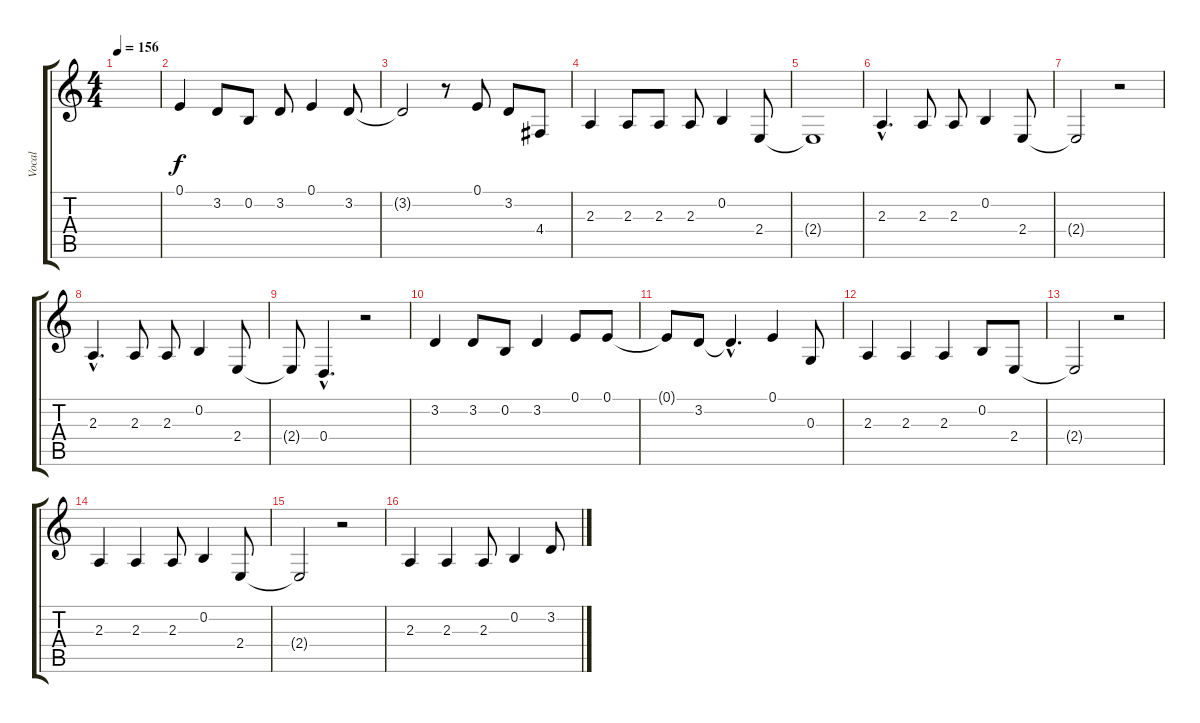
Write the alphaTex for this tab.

\track ("Vocal" "Vocal") {instrument brightacousticpiano}
\staff {score tabs}
\tuning (E4 B3 G3 D3 A2 E2) {hide}
\ts (4 4)
\tempo 156
\clef g2
\ks c
|
0.1.4 3.2.8 0.2.8 3.2.8 0.1.4 3.2.8 |
3.2{t}.2 r.8 0.1.8 3.2.8 4.4.8 |
2.3.4 2.3.8 2.3.8 2.3.8 0.2.4 2.4.8 |
2.4{t}.1 |
2.3{hac}.4{d} 2.3.8 2.3.8 0.2.4 2.4.8 |
2.4{t}.2 r.2 |
2.3{hac}.4{d} 2.3.8 2.3.8 0.2.4 2.4.8 |
2.4{t}.8 0.4{hac}.4{d} r.2 |
3.2.4 3.2.8 0.2.8 3.2.4 0.1.8 0.1.8 |
0.1{t}.8 3.2.8 3.2{hac t}.4{d} 0.1.4 0.3.8 |
2.3.4 2.3.4 2.3.4 0.2.8 2.4.8 |
2.4{t}.2 r.2 |
2.3.4 2.3.4 2.3.8 0.2.4 2.4.8 |
2.4{t}.2 r.2 |
2.3.4 2.3.4 2.3.8 0.2.4 3.2.8
